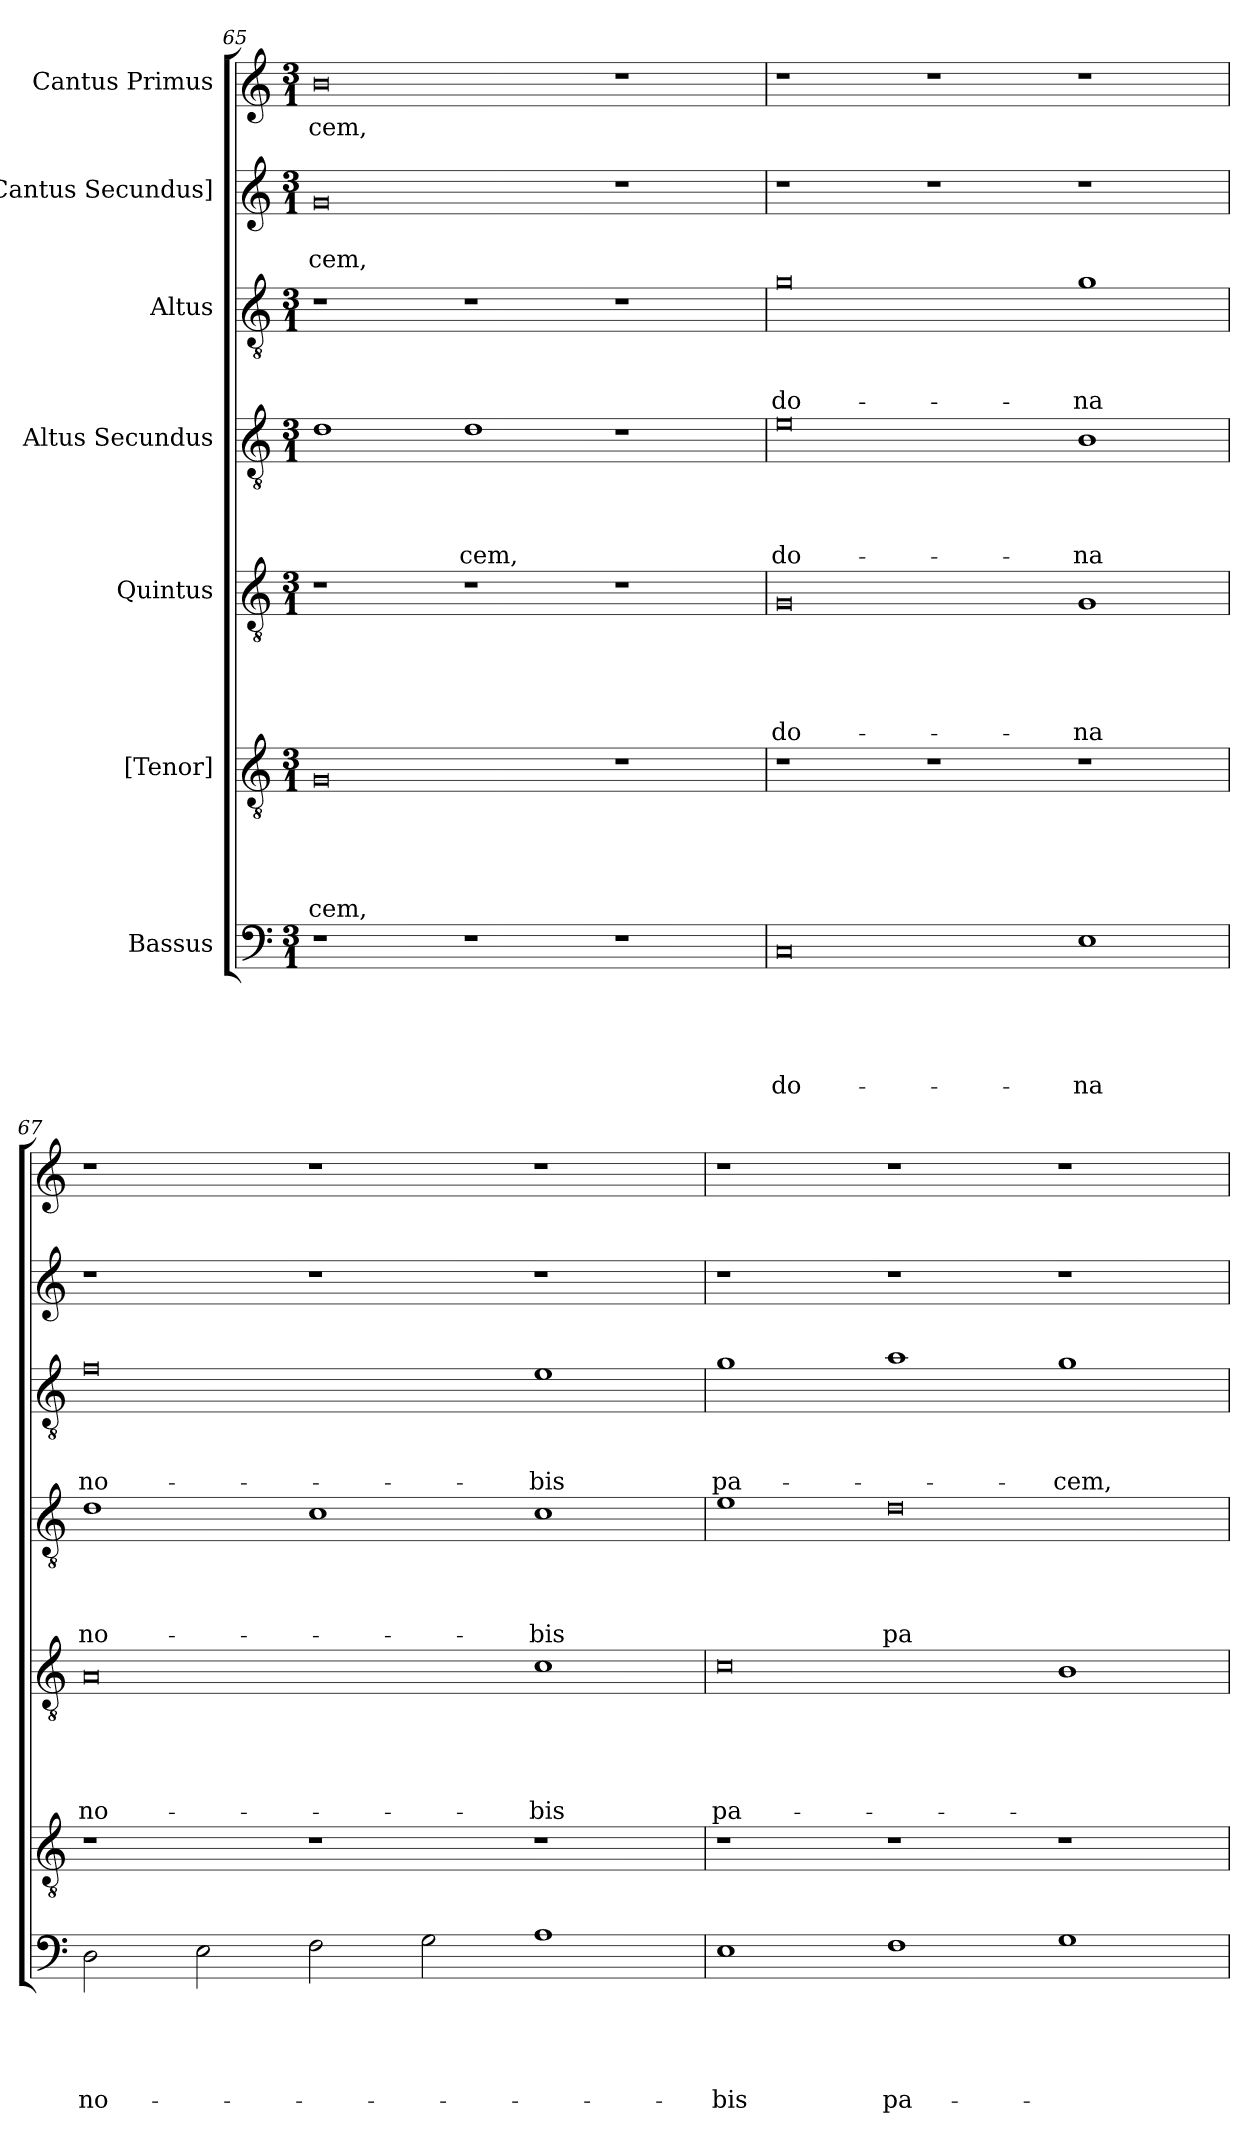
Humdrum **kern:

**kern	**text	**text	**text	**text	**text	**kern	**text	**text	**text	**text	**text	**kern	**text	**text	**text	**text	**text	**kern	**text	**text	**text	**text	**kern	**text	**text	**text	**kern	**text	**text	**kern	**text
*part7	*part7	*part7	*part7	*part7	*part7	*part6	*part6	*part6	*part6	*part6	*part6	*part5	*part5	*part5	*part5	*part5	*part5	*part4	*part4	*part4	*part4	*part4	*part3	*part3	*part3	*part3	*part2	*part2	*part2	*part1	*part1
*staff7	*staff7	*staff7	*staff7	*staff7	*staff7	*staff6	*staff6	*staff6	*staff6	*staff6	*staff6	*staff5	*staff5	*staff5	*staff5	*staff5	*staff5	*staff4	*staff4	*staff4	*staff4	*staff4	*staff3	*staff3	*staff3	*staff3	*staff2	*staff2	*staff2	*staff1	*staff1
*I"Bassus	*	*	*	*	*	*I"[Tenor]	*	*	*	*	*	*I"Quintus	*	*	*	*	*	*I"Altus Secundus	*	*	*	*	*I"Altus	*	*	*	*I"[Cantus Secundus]	*	*	*I"Cantus Primus	*
*clefF4	*	*	*	*	*	*clefGv2	*	*	*	*	*	*clefGv2	*	*	*	*	*	*clefGv2	*	*	*	*	*clefGv2	*	*	*	*clefG2	*	*	*clefG2	*
*k[]	*	*	*	*	*	*k[]	*	*	*	*	*	*k[]	*	*	*	*	*	*k[]	*	*	*	*	*k[]	*	*	*	*k[]	*	*	*k[]	*
*M3/1	*	*	*	*	*	*M3/1	*	*	*	*	*	*M3/1	*	*	*	*	*	*M3/1	*	*	*	*	*M3/1	*	*	*	*M3/1	*	*	*M3/1	*
=65	=65	=65	=65	=65	=65	=65	=65	=65	=65	=65	=65	=65	=65	=65	=65	=65	=65	=65	=65	=65	=65	=65	=65	=65	=65	=65	=65	=65	=65	=65	=65
1r	.	.	.	.	.	0G/	.	.	.	.	-cem,	1r	.	.	.	.	.	1d\	.	.	.	.	1r	.	.	.	0g/	.	-cem,	0b\	-cem,
1r	.	.	.	.	.	.	.	.	.	.	.	1r	.	.	.	.	.	1d\	.	.	.	-cem,	1r	.	.	.	.	.	.	.	.
1r	.	.	.	.	.	1r	.	.	.	.	.	1r	.	.	.	.	.	1r	.	.	.	.	1r	.	.	.	1r	.	.	1r	.
=66	=66	=66	=66	=66	=66	=66	=66	=66	=66	=66	=66	=66	=66	=66	=66	=66	=66	=66	=66	=66	=66	=66	=66	=66	=66	=66	=66	=66	=66	=66	=66
0C/	.	.	.	.	do-	1r	.	.	.	.	.	0G/	.	.	.	.	do-	0e\	.	.	.	do-	0g\	.	.	do-	1r	.	.	1r	.
.	.	.	.	.	.	1r	.	.	.	.	.	.	.	.	.	.	.	.	.	.	.	.	.	.	.	.	1r	.	.	1r	.
1E\	.	.	.	.	-na	1r	.	.	.	.	.	1G/	.	.	.	.	-na	1B\	.	.	.	-na	1g\	.	.	-na	1r	.	.	1r	.
=67	=67	=67	=67	=67	=67	=67	=67	=67	=67	=67	=67	=67	=67	=67	=67	=67	=67	=67	=67	=67	=67	=67	=67	=67	=67	=67	=67	=67	=67	=67	=67
2D\	.	.	.	.	no-	1r	.	.	.	.	.	0A/	.	.	.	.	no-	1d\	.	.	.	no-	0f\	.	.	no-	1r	.	.	1r	.
2E\	.	.	.	.	.	.	.	.	.	.	.	.	.	.	.	.	.	.	.	.	.	.	.	.	.	.	.	.	.	.	.
2F\	.	.	.	.	.	1r	.	.	.	.	.	.	.	.	.	.	.	1c\	.	.	.	.	.	.	.	.	1r	.	.	1r	.
2G\	.	.	.	.	.	.	.	.	.	.	.	.	.	.	.	.	.	.	.	.	.	.	.	.	.	.	.	.	.	.	.
1A\	.	.	.	.	.	1r	.	.	.	.	.	1c\	.	.	.	.	-bis	1c\	.	.	.	-bis	1e\	.	.	-bis	1r	.	.	1r	.
=68	=68	=68	=68	=68	=68	=68	=68	=68	=68	=68	=68	=68	=68	=68	=68	=68	=68	=68	=68	=68	=68	=68	=68	=68	=68	=68	=68	=68	=68	=68	=68
1E\	.	.	.	.	-bis	1r	.	.	.	.	.	0c\	.	.	.	.	pa-	1e\	.	.	.	.	1g\	.	.	pa-	1r	.	.	1r	.
1F\	.	.	.	.	pa-	1r	.	.	.	.	.	.	.	.	.	.	.	0d\	.	.	.	pa-	1a\	.	.	.	1r	.	.	1r	.
1G\	.	.	.	.	.	1r	.	.	.	.	.	1B\	.	.	.	.	.	.	.	.	.	.	1g\	.	.	-cem,	1r	.	.	1r	.
=	=	=	=	=	=	=	=	=	=	=	=	=	=	=	=	=	=	=	=	=	=	=	=	=	=	=	=	=	=	=	=
*-	*-	*-	*-	*-	*-	*-	*-	*-	*-	*-	*-	*-	*-	*-	*-	*-	*-	*-	*-	*-	*-	*-	*-	*-	*-	*-	*-	*-	*-	*-	*-
